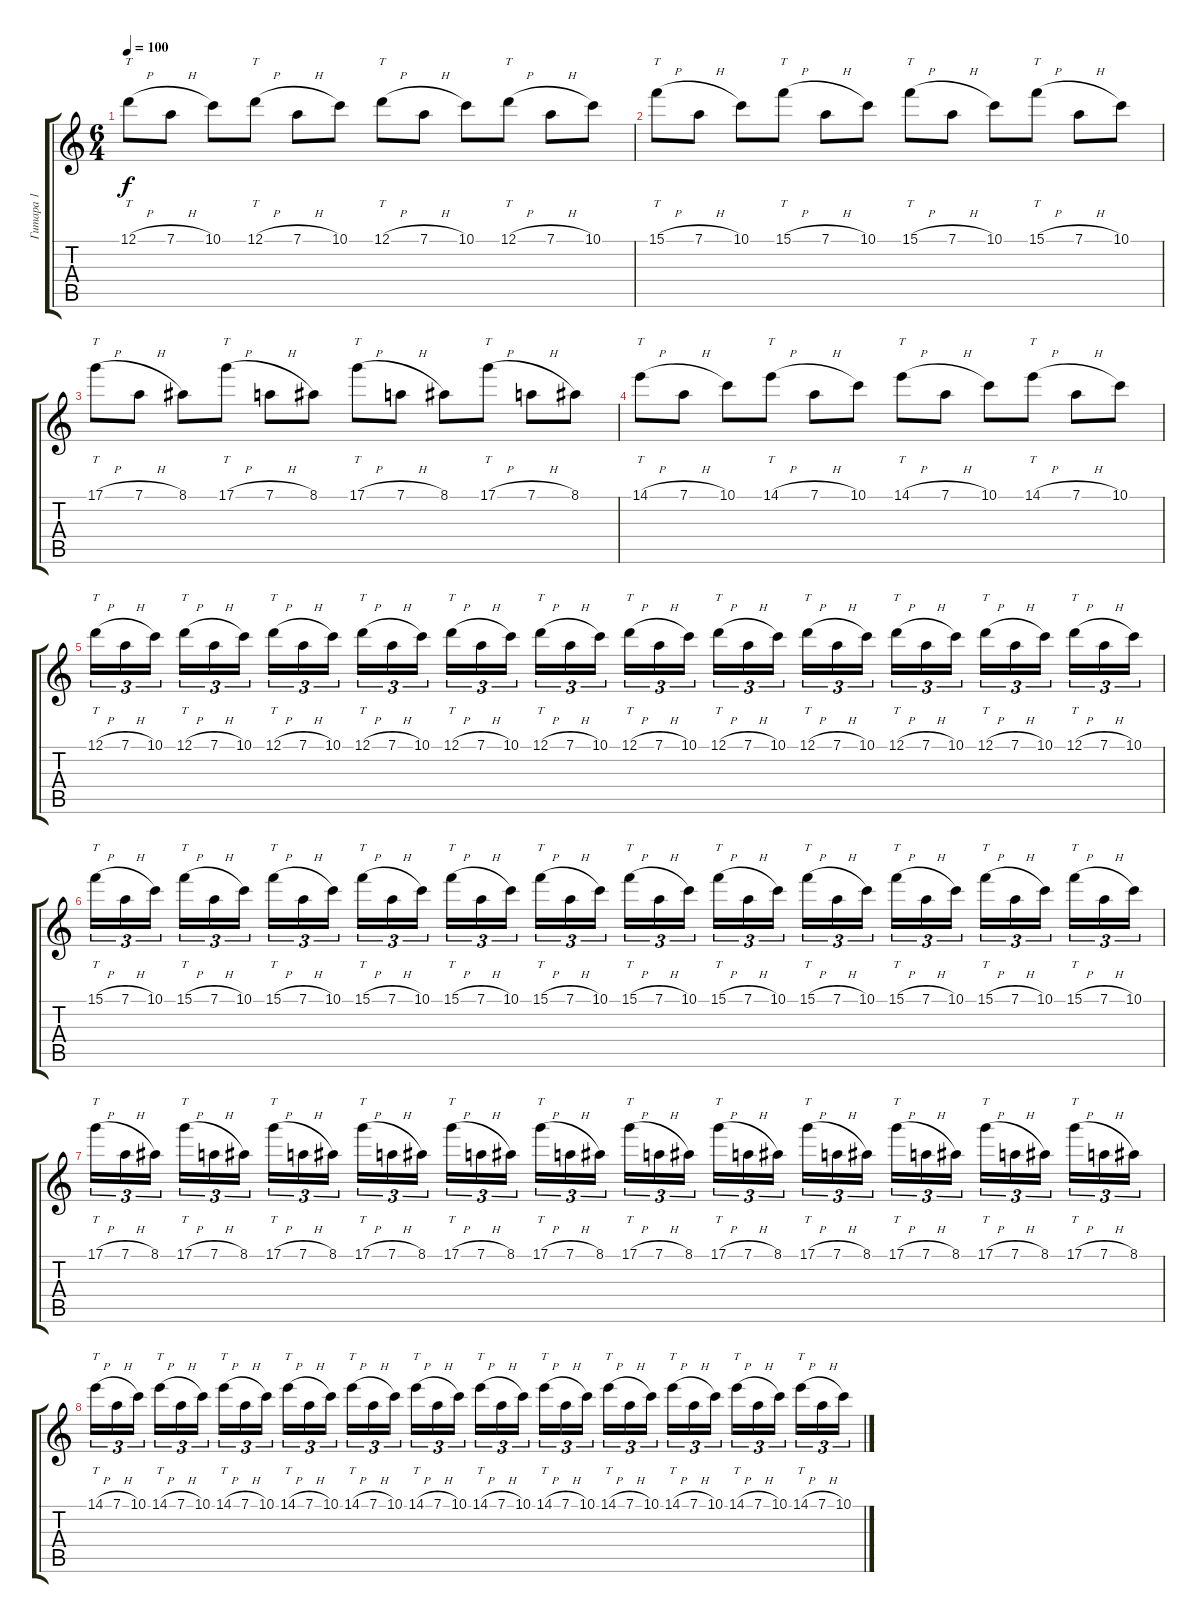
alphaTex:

\track ("Гитара 1" "Гитара 1") {instrument overdrivenguitar}
\staff {score tabs}
\tuning (D4 A3 F3 C3 G2 D2) {hide}
\ts (6 4)
\tempo 100
\clef g2
\ks c
12.1{h}.8{tt dy f} 7.1{h}.8 10.1.8 12.1{h}.8{tt} 7.1{h}.8 10.1.8 12.1{h}.8{tt} 7.1{h}.8 10.1.8 12.1{h}.8{tt} 7.1{h}.8 10.1.8 |
15.1{h}.8{tt} 7.1{h}.8 10.1.8 15.1{h}.8{tt} 7.1{h}.8 10.1.8 15.1{h}.8{tt} 7.1{h}.8 10.1.8 15.1{h}.8{tt} 7.1{h}.8 10.1.8 |
17.1{h}.8{tt} 7.1{h}.8 8.1.8 17.1{h}.8{tt} 7.1{h}.8 8.1.8 17.1{h}.8{tt} 7.1{h}.8 8.1.8 17.1{h}.8{tt} 7.1{h}.8 8.1.8 |
14.1{h}.8{tt} 7.1{h}.8 10.1.8 14.1{h}.8{tt} 7.1{h}.8 10.1.8 14.1{h}.8{tt} 7.1{h}.8 10.1.8 14.1{h}.8{tt} 7.1{h}.8 10.1.8 |
12.1{h}.16{tt tu (3 2)} 7.1{h}.16{tu (3 2)} 10.1.16{tu (3 2) beam splitsecondary} 12.1{h}.16{tt tu (3 2)} 7.1{h}.16{tu (3 2)} 10.1.16{tu (3 2) beam splitsecondary} 12.1{h}.16{tt tu (3 2)} 7.1{h}.16{tu (3 2)} 10.1.16{tu (3 2) beam splitsecondary} 12.1{h}.16{tt tu (3 2)} 7.1{h}.16{tu (3 2)} 10.1.16{tu (3 2) beam splitsecondary} 12.1{h}.16{tt tu (3 2)} 7.1{h}.16{tu (3 2)} 10.1.16{tu (3 2) beam splitsecondary} 12.1{h}.16{tt tu (3 2)} 7.1{h}.16{tu (3 2)} 10.1.16{tu (3 2)} 12.1{h}.16{tt tu (3 2)} 7.1{h}.16{tu (3 2)} 10.1.16{tu (3 2) beam splitsecondary} 12.1{h}.16{tt tu (3 2)} 7.1{h}.16{tu (3 2)} 10.1.16{tu (3 2) beam splitsecondary} 12.1{h}.16{tt tu (3 2)} 7.1{h}.16{tu (3 2)} 10.1.16{tu (3 2) beam splitsecondary} 12.1{h}.16{tt tu (3 2)} 7.1{h}.16{tu (3 2)} 10.1.16{tu (3 2) beam splitsecondary} 12.1{h}.16{tt tu (3 2)} 7.1{h}.16{tu (3 2)} 10.1.16{tu (3 2) beam splitsecondary} 12.1{h}.16{tt tu (3 2)} 7.1{h}.16{tu (3 2)} 10.1.16{tu (3 2)} |
15.1{h}.16{tt tu (3 2)} 7.1{h}.16{tu (3 2)} 10.1.16{tu (3 2) beam splitsecondary} 15.1{h}.16{tt tu (3 2)} 7.1{h}.16{tu (3 2)} 10.1.16{tu (3 2) beam splitsecondary} 15.1{h}.16{tt tu (3 2)} 7.1{h}.16{tu (3 2)} 10.1.16{tu (3 2) beam splitsecondary} 15.1{h}.16{tt tu (3 2)} 7.1{h}.16{tu (3 2)} 10.1.16{tu (3 2) beam splitsecondary} 15.1{h}.16{tt tu (3 2)} 7.1{h}.16{tu (3 2)} 10.1.16{tu (3 2) beam splitsecondary} 15.1{h}.16{tt tu (3 2)} 7.1{h}.16{tu (3 2)} 10.1.16{tu (3 2)} 15.1{h}.16{tt tu (3 2)} 7.1{h}.16{tu (3 2)} 10.1.16{tu (3 2) beam splitsecondary} 15.1{h}.16{tt tu (3 2)} 7.1{h}.16{tu (3 2)} 10.1.16{tu (3 2) beam splitsecondary} 15.1{h}.16{tt tu (3 2)} 7.1{h}.16{tu (3 2)} 10.1.16{tu (3 2) beam splitsecondary} 15.1{h}.16{tt tu (3 2)} 7.1{h}.16{tu (3 2)} 10.1.16{tu (3 2) beam splitsecondary} 15.1{h}.16{tt tu (3 2)} 7.1{h}.16{tu (3 2)} 10.1.16{tu (3 2) beam splitsecondary} 15.1{h}.16{tt tu (3 2)} 7.1{h}.16{tu (3 2)} 10.1.16{tu (3 2)} |
17.1{h}.16{tt tu (3 2)} 7.1{h}.16{tu (3 2)} 8.1.16{tu (3 2) beam splitsecondary} 17.1{h}.16{tt tu (3 2)} 7.1{h}.16{tu (3 2)} 8.1.16{tu (3 2) beam splitsecondary} 17.1{h}.16{tt tu (3 2)} 7.1{h}.16{tu (3 2)} 8.1.16{tu (3 2) beam splitsecondary} 17.1{h}.16{tt tu (3 2)} 7.1{h}.16{tu (3 2)} 8.1.16{tu (3 2) beam splitsecondary} 17.1{h}.16{tt tu (3 2)} 7.1{h}.16{tu (3 2)} 8.1.16{tu (3 2) beam splitsecondary} 17.1{h}.16{tt tu (3 2)} 7.1{h}.16{tu (3 2)} 8.1.16{tu (3 2)} 17.1{h}.16{tt tu (3 2)} 7.1{h}.16{tu (3 2)} 8.1.16{tu (3 2) beam splitsecondary} 17.1{h}.16{tt tu (3 2)} 7.1{h}.16{tu (3 2)} 8.1.16{tu (3 2) beam splitsecondary} 17.1{h}.16{tt tu (3 2)} 7.1{h}.16{tu (3 2)} 8.1.16{tu (3 2) beam splitsecondary} 17.1{h}.16{tt tu (3 2)} 7.1{h}.16{tu (3 2)} 8.1.16{tu (3 2) beam splitsecondary} 17.1{h}.16{tt tu (3 2)} 7.1{h}.16{tu (3 2)} 8.1.16{tu (3 2) beam splitsecondary} 17.1{h}.16{tt tu (3 2)} 7.1{h}.16{tu (3 2)} 8.1.16{tu (3 2)} |
14.1{h}.16{tt tu (3 2)} 7.1{h}.16{tu (3 2)} 10.1.16{tu (3 2) beam splitsecondary} 14.1{h}.16{tt tu (3 2)} 7.1{h}.16{tu (3 2)} 10.1.16{tu (3 2) beam splitsecondary} 14.1{h}.16{tt tu (3 2)} 7.1{h}.16{tu (3 2)} 10.1.16{tu (3 2) beam splitsecondary} 14.1{h}.16{tt tu (3 2)} 7.1{h}.16{tu (3 2)} 10.1.16{tu (3 2) beam splitsecondary} 14.1{h}.16{tt tu (3 2)} 7.1{h}.16{tu (3 2)} 10.1.16{tu (3 2) beam splitsecondary} 14.1{h}.16{tt tu (3 2)} 7.1{h}.16{tu (3 2)} 10.1.16{tu (3 2)} 14.1{h}.16{tt tu (3 2)} 7.1{h}.16{tu (3 2)} 10.1.16{tu (3 2) beam splitsecondary} 14.1{h}.16{tt tu (3 2)} 7.1{h}.16{tu (3 2)} 10.1.16{tu (3 2) beam splitsecondary} 14.1{h}.16{tt tu (3 2)} 7.1{h}.16{tu (3 2)} 10.1.16{tu (3 2) beam splitsecondary} 14.1{h}.16{tt tu (3 2)} 7.1{h}.16{tu (3 2)} 10.1.16{tu (3 2) beam splitsecondary} 14.1{h}.16{tt tu (3 2)} 7.1{h}.16{tu (3 2)} 10.1.16{tu (3 2) beam splitsecondary} 14.1{h}.16{tt tu (3 2)} 7.1{h}.16{tu (3 2)} 10.1.16{tu (3 2)}
